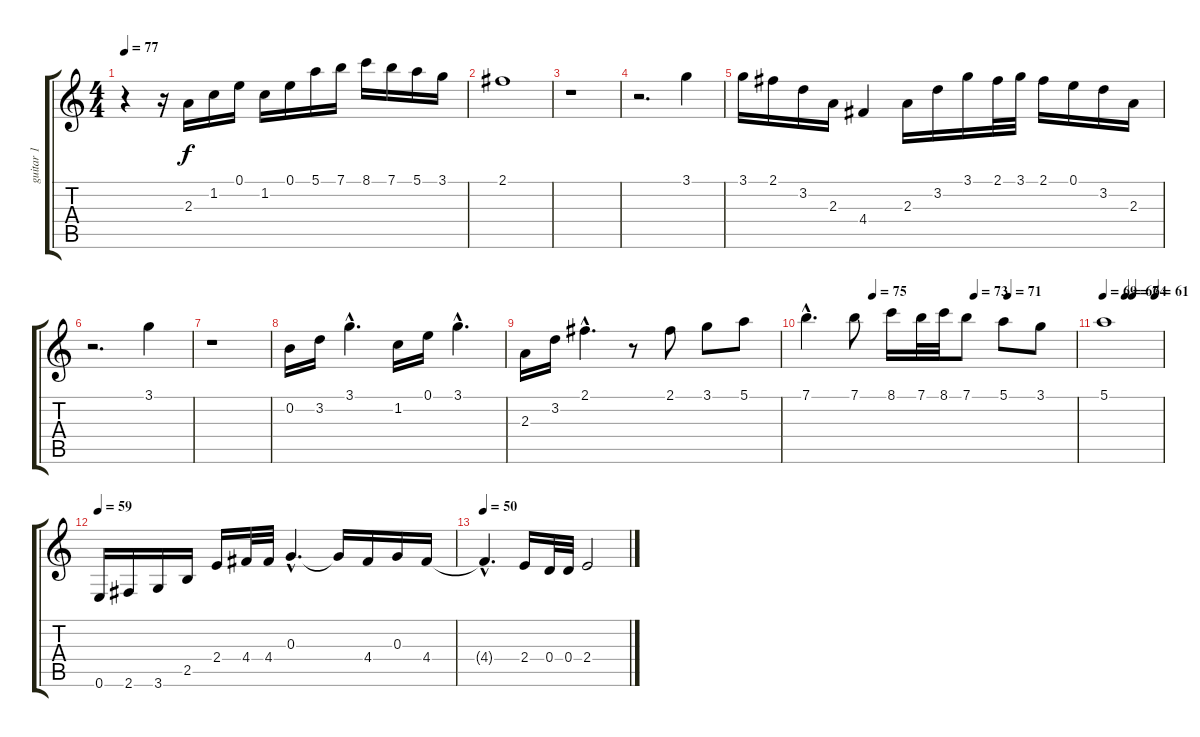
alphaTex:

\track ("guitar 1" "guitar 1") {instrument acousticguitarnylon}
\staff {score tabs}
\tuning (E4 B3 G3 D3 A2 E2) {hide}
\ts (4 4)
\tempo 77
\clef g2
\ks c
r.4{dy f} r.16 2.3.16 1.2.16 0.1.16 1.2.16 0.1.16 5.1.16 7.1.16 8.1.16 7.1.16 5.1.16 3.1.16 |
2.1.1 |
r.1 |
r.2{d} 3.1.4 |
3.1.16 2.1.16 3.2.16 2.3.16 4.4.4 2.3.16 3.2.16 3.1.16 2.1.32 3.1.32 2.1.16 0.1.16 3.2.16 2.3.16 |
r.2{d} 3.1.4 |
r.1 |
0.2.16 3.2.16 3.1{hac}.4{d} 1.2.16 0.1.16 3.1{hac}.4{d} |
2.3.16 3.2.16 2.1{hac}.4{d} r.8 2.1.8 3.1.8 5.1.8 |
\tempo (75 0.25)
\tempo (73 0.625)
\tempo (71 0.75)
7.1{hac}.4{d} 7.1.8 8.1.16 7.1.32 8.1.32 7.1.8 5.1.8 3.1.8 |
\tempo 69
\tempo (67 0.375)
\tempo (64 0.5)
\tempo (61 0.875)
5.1.1 |
\tempo 59
0.6.16 2.6.16 3.6.16 2.5.16 2.4.16 4.4.32 4.4.32 0.3{hac}.4{d} 0.3{t}.16 4.4.16 0.3.16 4.4.16 |
\tempo 50
4.4{hac t}.4{d} 2.4.16 0.4.32 0.4.32 2.4.2
